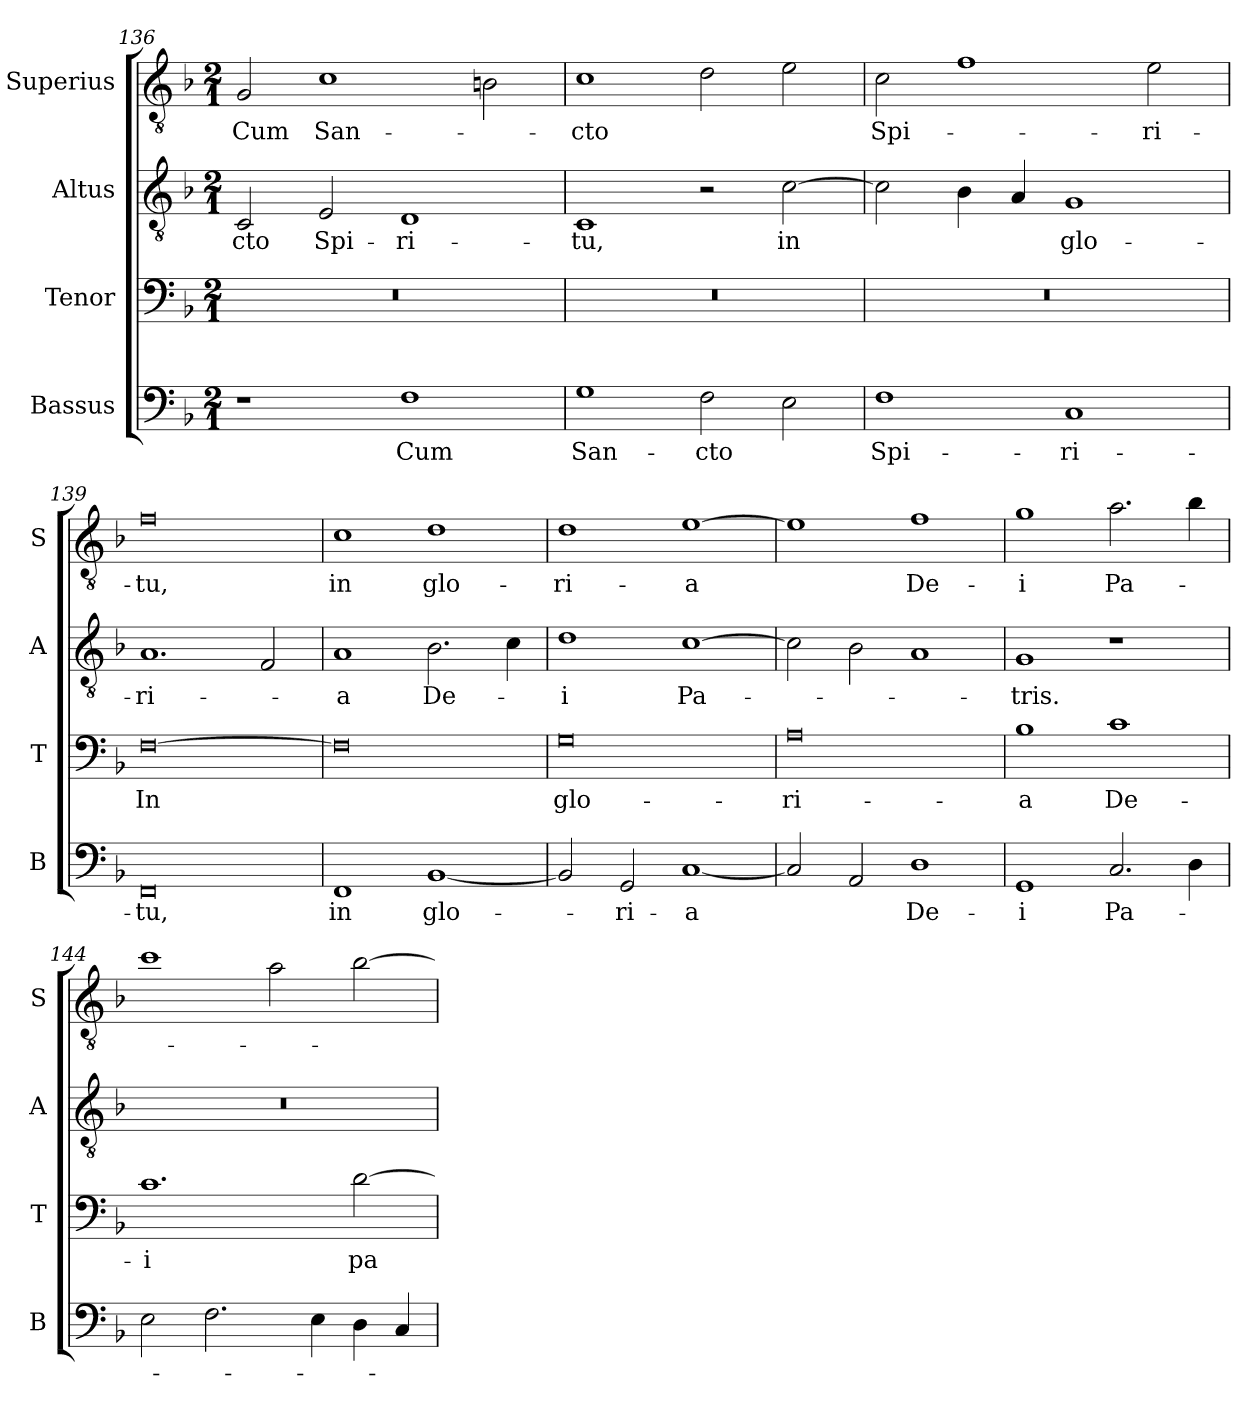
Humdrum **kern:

**kern	**text	**kern	**text	**kern	**text	**kern	**text
*part4	*part4	*part3	*part3	*part2	*part2	*part1	*part1
*staff4	*staff4	*staff3	*staff3	*staff2	*staff2	*staff1	*staff1
*I"Bassus	*	*I"Tenor	*	*I"Altus	*	*I"Superius	*
*I'B	*	*I'T	*	*I'A	*	*I'S	*
*clefF4	*	*clefF4	*	*clefGv2	*	*clefGv2	*
*k[b-]	*	*k[b-]	*	*k[b-]	*	*k[b-]	*
*d:	*	*d:	*	*d:	*	*d:	*
*M2/1	*	*M2/1	*	*M2/1	*	*M2/1	*
=136	=136	=136	=136	=136	=136	=136	=136
1r	.	0r	.	2C	-cto	2G	Cum
.	.	.	.	2E	Spi-	1c	San-
1F	Cum	.	.	1D	-ri-	.	.
.	.	.	.	.	.	2Bn	.
=137	=137	=137	=137	=137	=137	=137	=137
1G	San-	0r	.	1C	-tu,	1c	-cto
2F	-cto	.	.	2r	.	2d	.
2E	.	.	.	[2c	in	2e	.
=138	=138	=138	=138	=138	=138	=138	=138
1F	Spi-	0r	.	2c]	.	2c	Spi-
.	.	.	.	4B-	.	1f	.
.	.	.	.	4A	.	.	.
1C	-ri-	.	.	1G	glo-	.	.
.	.	.	.	.	.	2e	-ri-
=139	=139	=139	=139	=139	=139	=139	=139
0FF	-tu,	[0F	In	1.A	-ri-	0f	-tu,
.	.	.	.	2F	.	.	.
=140	=140	=140	=140	=140	=140	=140	=140
1FF	in	0F]	.	1A	-a	1c	in
[1BB-	glo-	.	.	2.B-	De-	1d	glo-
.	.	.	.	4c	.	.	.
=141	=141	=141	=141	=141	=141	=141	=141
2BB-]	.	0G	glo-	1d	-i	1d	-ri-
2GG	-ri-	.	.	.	.	.	.
[1C	-a	.	.	[1c	Pa-	[1e	-a
=142	=142	=142	=142	=142	=142	=142	=142
2C]	.	0A	-ri-	2c]	.	1e]	.
2AA	.	.	.	2B-	.	.	.
1D	De-	.	.	1A	.	1f	De-
=143	=143	=143	=143	=143	=143	=143	=143
1GG	-i	1B-	-a	1G	-tris.	1g	-i
2.C	Pa-	1c	De-	1r	.	2.a	Pa-
4D	.	.	.	.	.	4b-	.
=144	=144	=144	=144	=144	=144	=144	=144
2E	.	1.c	-i	0r	.	1cc	.
2.F	.	.	.	.	.	.	.
.	.	.	.	.	.	2a	.
4E	.	.	.	.	.	.	.
4D	.	[2d	pa-	.	.	[2b-	.
4C	.	.	.	.	.	.	.
=	=	=	=	=	=	=	=
*-	*-	*-	*-	*-	*-	*-	*-
